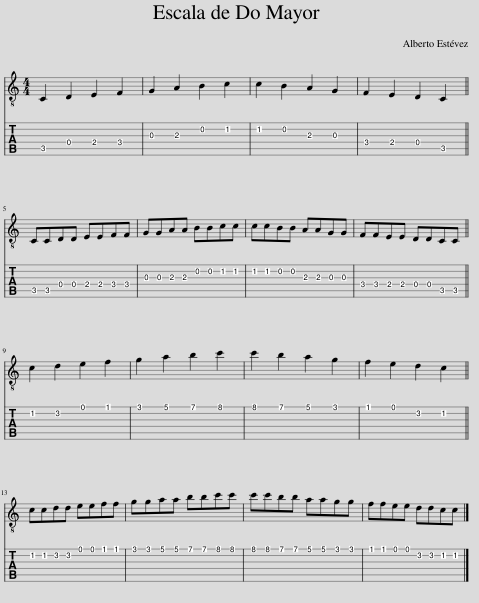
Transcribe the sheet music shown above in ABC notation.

X:1
%%score { 1 | 2 }
L:1/8
M:4/4
I:linebreak $
K:C
V:1 treble-8
V:2 tab stafflines=6 strings="E2,A2,D3,G3,B3,E4 nostems "
V:1
 C2 D2 E2 F2 | G2 A2 B2 c2 | c2 B2 A2 G2 | F2 E2 D2 C2 ||$ CCDD EEFF | %5
 GGAA BBcc | ccBB AAGG | FFEE DDCC ||$ c2 d2 e2 f2 | g2 a2 b2 c'2 | %10
 c'2 b2 a2 g2 | f2 e2 d2 c2 ||$ ccdd eeff | ggaa bbc'c' | c'c'bb aagg | %15
 ffee ddcc |] %16
V:2
 !5!C,2 !4!D,2 !4!E,2 !4!F,2 | !3!G,2 !3!A,2 !2!B,2 !2!C2 | !2!C2 !2!B,2 !3!A,2 !3!G,2 | !4!F,2 !4!E,2 !4!D,2 !5!C,2 ||$ !5!C, !5!C, !4!D, !4!D, !4!E, !4!E, !4!F, !4!F, | %5
 !3!G, !3!G, !3!A, !3!A, !2!B, !2!B, !2!C !2!C | !2!C !2!C !2!B, !2!B, !3!A, !3!A, !3!G, !3!G, | !4!F, !4!F, !4!E, !4!E, !4!D, !4!D, !5!C, !5!C, ||$ !2!C2 !2!D2 !1!E2 !1!F2 | !1!G2 !1!A2 !1!B2 !1!c2 | %10
 !1!c2 !1!B2 !1!A2 !1!G2 | !1!F2 !1!E2 !2!D2 !2!C2 ||$ !2!C !2!C !2!D !2!D !1!E !1!E !1!F !1!F | !1!G !1!G !1!A !1!A !1!B !1!B !1!c !1!c | !1!c !1!c !1!B !1!B !1!A !1!A !1!G !1!G | %15
 !1!F !1!F !1!E !1!E !2!D !2!D !2!C !2!C |] %16
